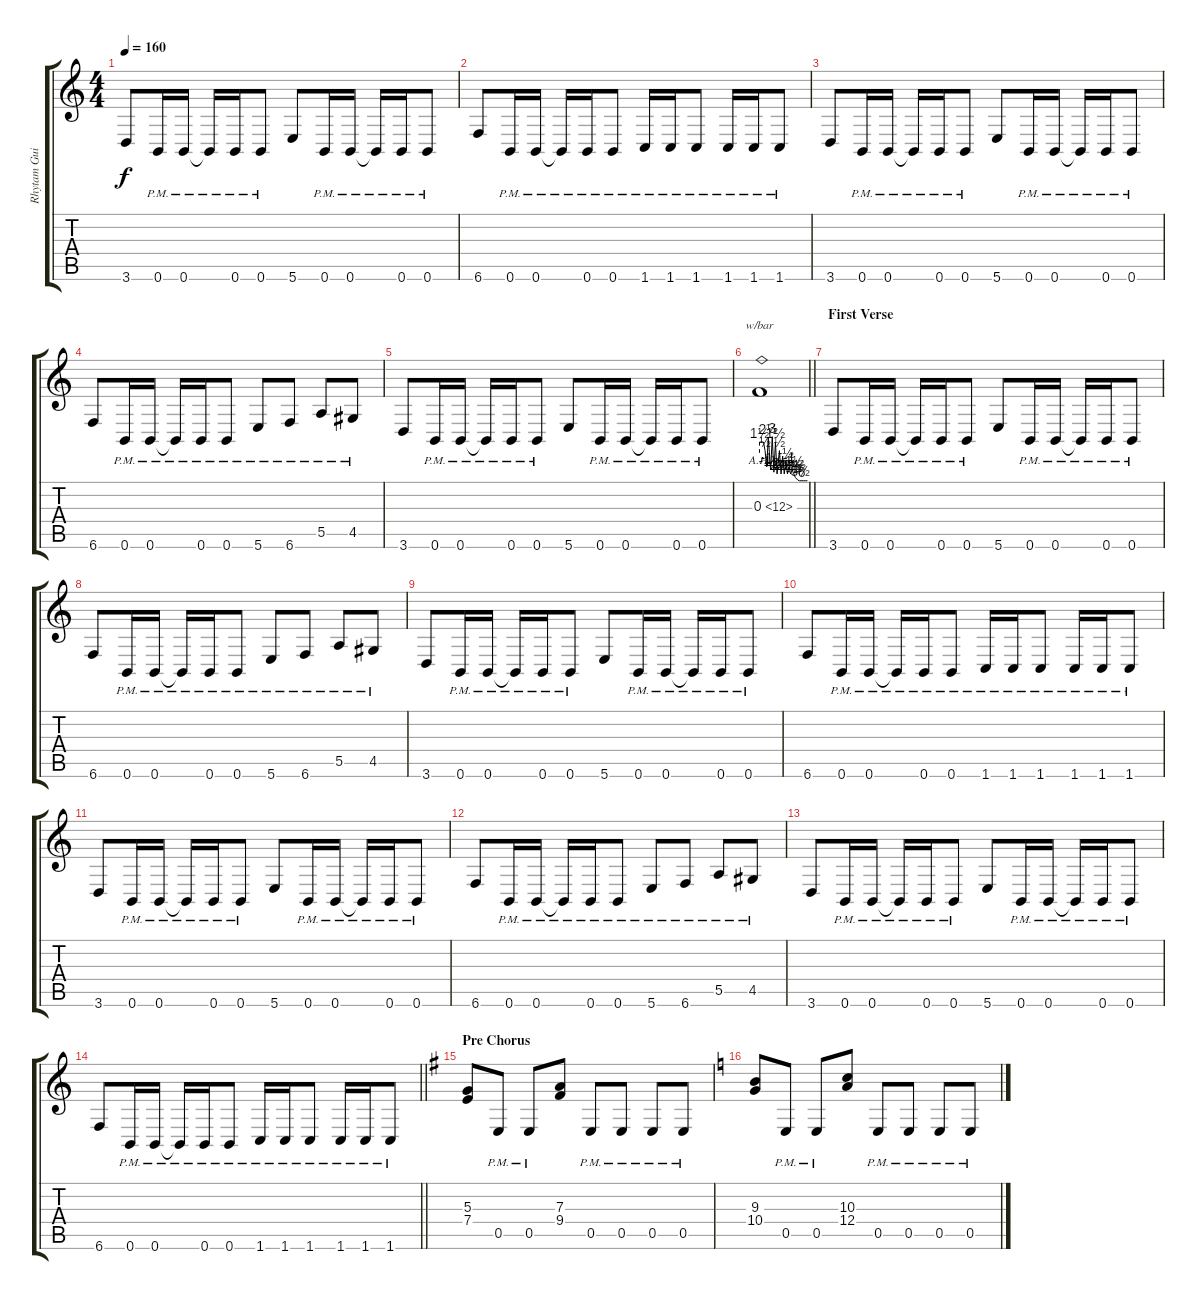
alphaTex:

\track ("Rhytam Guitar Christopher" "Rhytam Gui") {instrument distortionguitar}
\staff {score tabs}
\tuning (B3 Gb3 D3 A2 E2 B1) {hide}
\ts (4 4)
\tempo 160
\clef g2
\ks c
3.6.8{dy f} 0.6{pm}.16 0.6{pm}.16 0.6{pm t}.16 0.6{pm}.16 0.6{pm}.8 5.6.8 0.6{pm}.16 0.6{pm}.16 0.6{pm t}.16 0.6{pm}.16 0.6{pm}.8 |
6.6.8 0.6{pm}.16 0.6{pm}.16 0.6{pm t}.16 0.6{pm}.16 0.6{pm}.8 1.6{pm}.16 1.6{pm}.16 1.6{pm}.8 1.6{pm}.16 1.6{pm}.16 1.6{pm}.8 |
3.6.8 0.6{pm}.16 0.6{pm}.16 0.6{pm t}.16 0.6{pm}.16 0.6{pm}.8 5.6.8 0.6{pm}.16 0.6{pm}.16 0.6{pm t}.16 0.6{pm}.16 0.6{pm}.8 |
6.6.8 0.6{pm}.16 0.6{pm}.16 0.6{pm t}.16 0.6{pm}.16 0.6{pm}.8 5.6{pm}.8 6.6{pm}.8 5.5{pm}.8 4.5{pm}.8 |
3.6.8 0.6{pm}.16 0.6{pm}.16 0.6{pm t}.16 0.6{pm}.16 0.6{pm}.8 5.6.8 0.6{pm}.16 0.6{pm}.16 0.6{pm t}.16 0.6{pm}.16 0.6{pm}.8 |
\barLineRight lightlight
0.3{ah 12}.1{tbe (custom default 0 6 2 6 5 6 7 2 9 -4 11 10 14 -6 16 12 18 -8 20 6 22 -10 25 2 27 -10 29 0 31 -10 33 -2 35 -10 37 -4 39 -10 41 -6 43 -10 45 -16 48 -22 50 -24 52 -24 55 -24 58 -24 60 -24)} |
\section ("" "First Verse")
3.6.8 0.6{pm}.16 0.6{pm}.16 0.6{pm t}.16 0.6{pm}.16 0.6{pm}.8 5.6.8 0.6{pm}.16 0.6{pm}.16 0.6{pm t}.16 0.6{pm}.16 0.6{pm}.8 |
6.6.8 0.6{pm}.16 0.6{pm}.16 0.6{pm t}.16 0.6{pm}.16 0.6{pm}.8 5.6{pm}.8 6.6{pm}.8 5.5{pm}.8 4.5{pm}.8 |
3.6.8 0.6{pm}.16 0.6{pm}.16 0.6{pm t}.16 0.6{pm}.16 0.6{pm}.8 5.6.8 0.6{pm}.16 0.6{pm}.16 0.6{pm t}.16 0.6{pm}.16 0.6{pm}.8 |
6.6.8 0.6{pm}.16 0.6{pm}.16 0.6{pm t}.16 0.6{pm}.16 0.6{pm}.8 1.6{pm}.16 1.6{pm}.16 1.6{pm}.8 1.6{pm}.16 1.6{pm}.16 1.6{pm}.8 |
3.6.8 0.6{pm}.16 0.6{pm}.16 0.6{pm t}.16 0.6{pm}.16 0.6{pm}.8 5.6.8 0.6{pm}.16 0.6{pm}.16 0.6{pm t}.16 0.6{pm}.16 0.6{pm}.8 |
6.6.8 0.6{pm}.16 0.6{pm}.16 0.6{pm t}.16 0.6{pm}.16 0.6{pm}.8 5.6{pm}.8 6.6{pm}.8 5.5{pm}.8 4.5{pm}.8 |
3.6.8 0.6{pm}.16 0.6{pm}.16 0.6{pm t}.16 0.6{pm}.16 0.6{pm}.8 5.6.8 0.6{pm}.16 0.6{pm}.16 0.6{pm t}.16 0.6{pm}.16 0.6{pm}.8 |
\barLineRight lightlight
6.6.8 0.6{pm}.16 0.6{pm}.16 0.6{pm t}.16 0.6{pm}.16 0.6{pm}.8 1.6{pm}.16 1.6{pm}.16 1.6{pm}.8 1.6{pm}.16 1.6{pm}.16 1.6{pm}.8 |
\section ("" "Pre Chorus")
\ks g
(5.3 7.4).8 0.5{pm}.8 0.5{pm}.8 (7.3 9.4).8 0.5{pm}.8 0.5{pm}.8 0.5{pm}.8 0.5{pm}.8 |
\ks c
(9.3 10.4).8 0.5{pm}.8 0.5{pm}.8 (10.3 12.4).8 0.5{pm}.8 0.5{pm}.8 0.5{pm}.8 0.5{pm}.8
